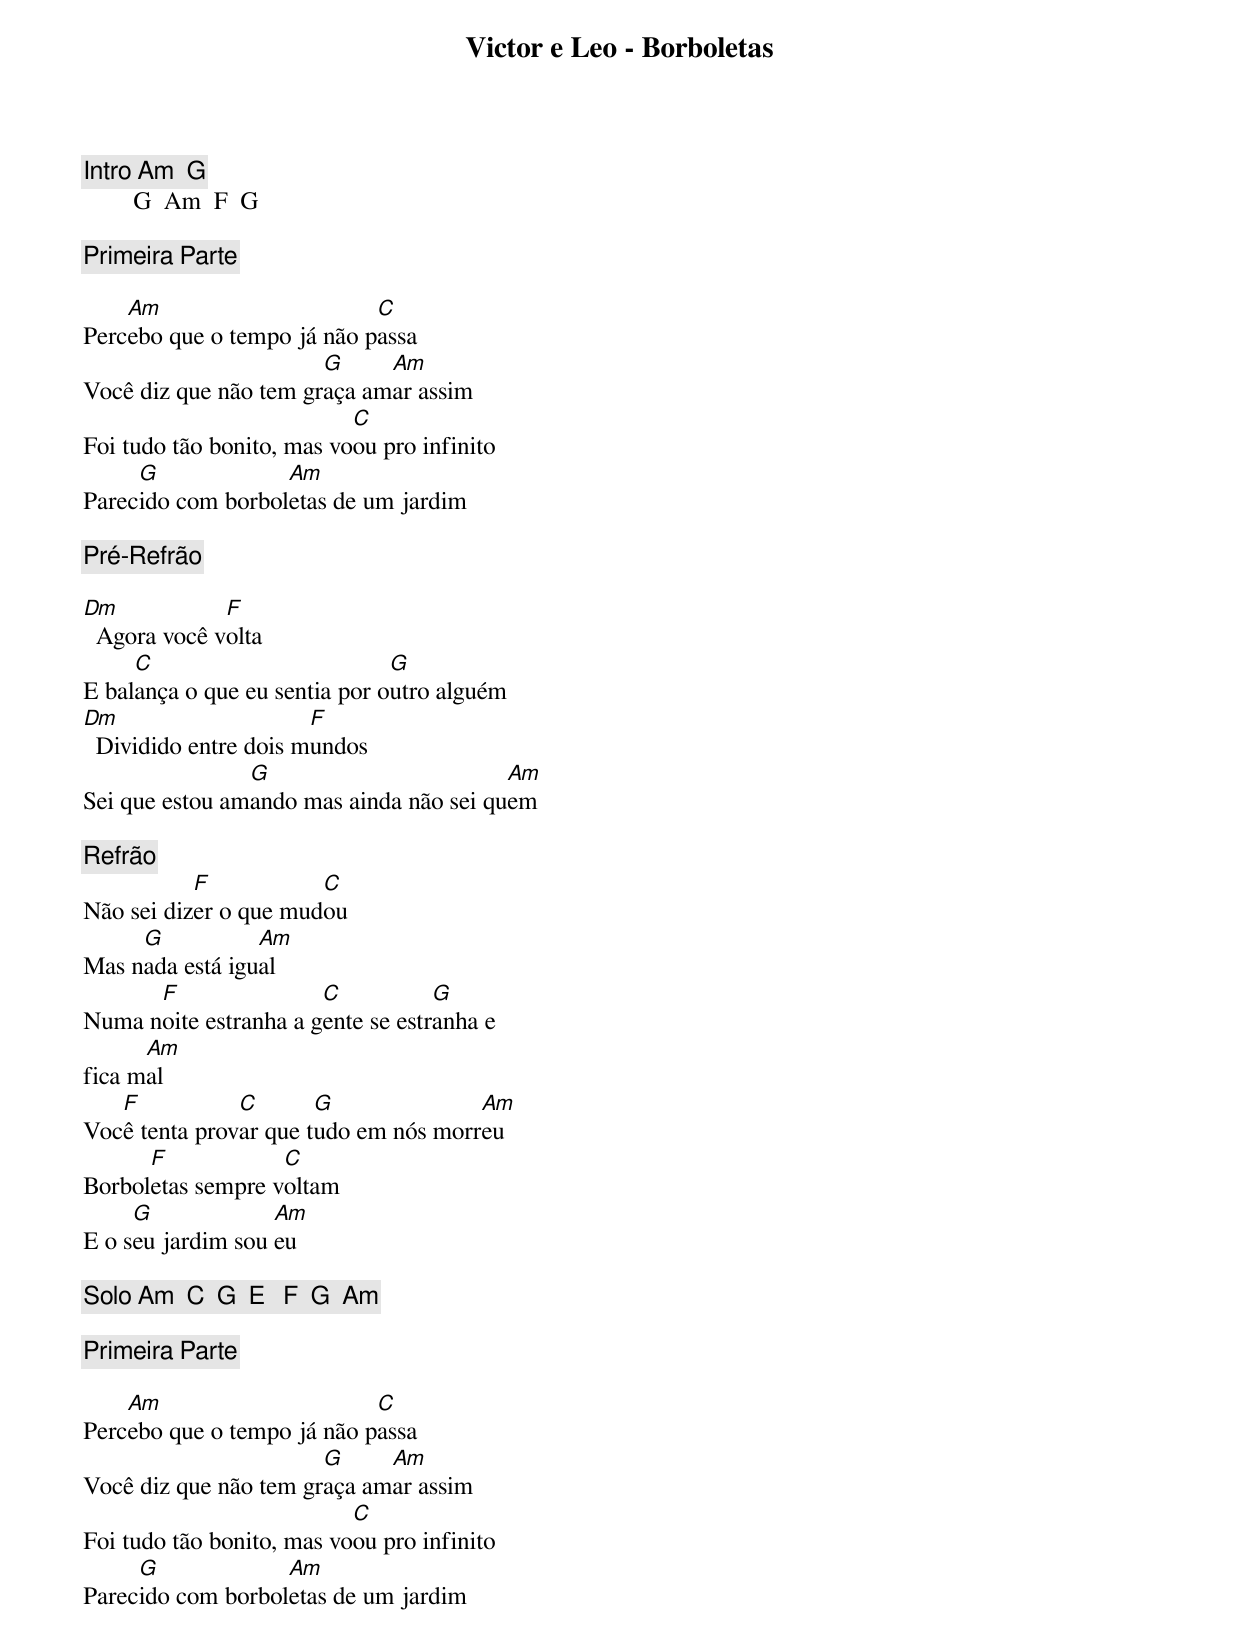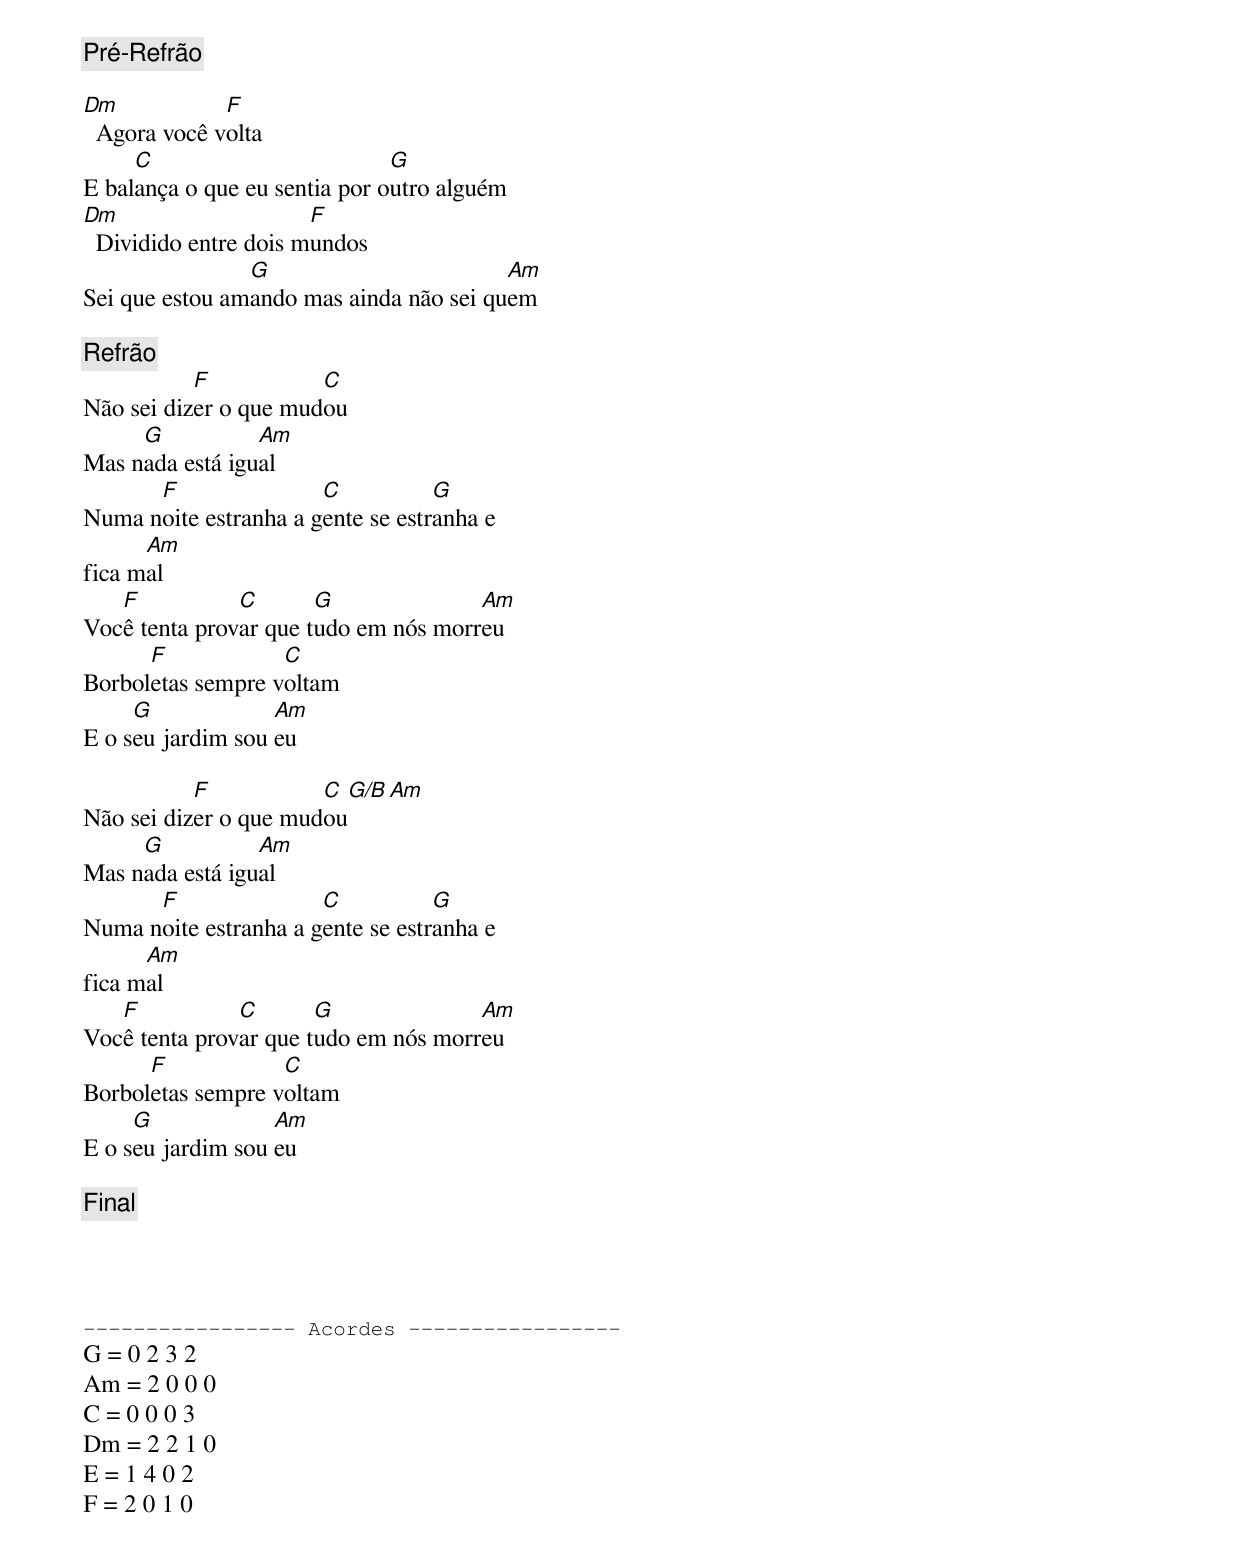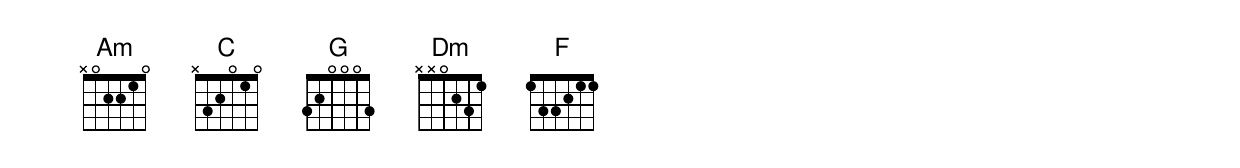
Victor e Leo - Borboletas

[Intro] Am  G
        G  Am  F  G

[Primeira Parte]

    Am                      C
Percebo que o tempo já não passa
                       G     Am
Você diz que não tem graça amar assim
                           C
Foi tudo tão bonito, mas voou pro infinito
     G             Am
Parecido com borboletas de um jardim

[Pré-Refrão]

Dm            F
  Agora você volta
     C                         G
E balança o que eu sentia por outro alguém
Dm                     F
  Dividido entre dois mundos
                G                        Am
Sei que estou amando mas ainda não sei quem

[Refrão]
           F           C
Não sei dizer o que mudou
     G           Am
Mas nada está igual
      F                C           G
Numa noite estranha a gente se estranha e
      Am
fica mal
   F           C       G              Am
Você tenta provar que tudo em nós morreu
      F            C
Borboletas sempre voltam
     G             Am
E o seu jardim sou eu

[Solo] Am  C  G  E   F  G  Am

[Primeira Parte]

    Am                      C
Percebo que o tempo já não passa
                       G     Am
Você diz que não tem graça amar assim
                           C
Foi tudo tão bonito, mas voou pro infinito
     G             Am
Parecido com borboletas de um jardim

[Pré-Refrão]

Dm            F
  Agora você volta
     C                         G
E balança o que eu sentia por outro alguém
Dm                     F
  Dividido entre dois mundos
                G                        Am
Sei que estou amando mas ainda não sei quem

[Refrão]
           F           C
Não sei dizer o que mudou
     G           Am
Mas nada está igual
      F                C           G
Numa noite estranha a gente se estranha e
      Am
fica mal
   F           C       G              Am
Você tenta provar que tudo em nós morreu
      F            C
Borboletas sempre voltam
     G             Am
E o seu jardim sou eu

           F           C  G/B   Am
Não sei dizer o que mudou
     G           Am
Mas nada está igual
      F                C           G
Numa noite estranha a gente se estranha e
      Am
fica mal
   F           C       G              Am
Você tenta provar que tudo em nós morreu
      F            C
Borboletas sempre voltam
     G             Am
E o seu jardim sou eu

[Final]




----------------- Acordes -----------------
G = 0 2 3 2
Am = 2 0 0 0
C = 0 0 0 3
Dm = 2 2 1 0
E = 1 4 0 2
F = 2 0 1 0
